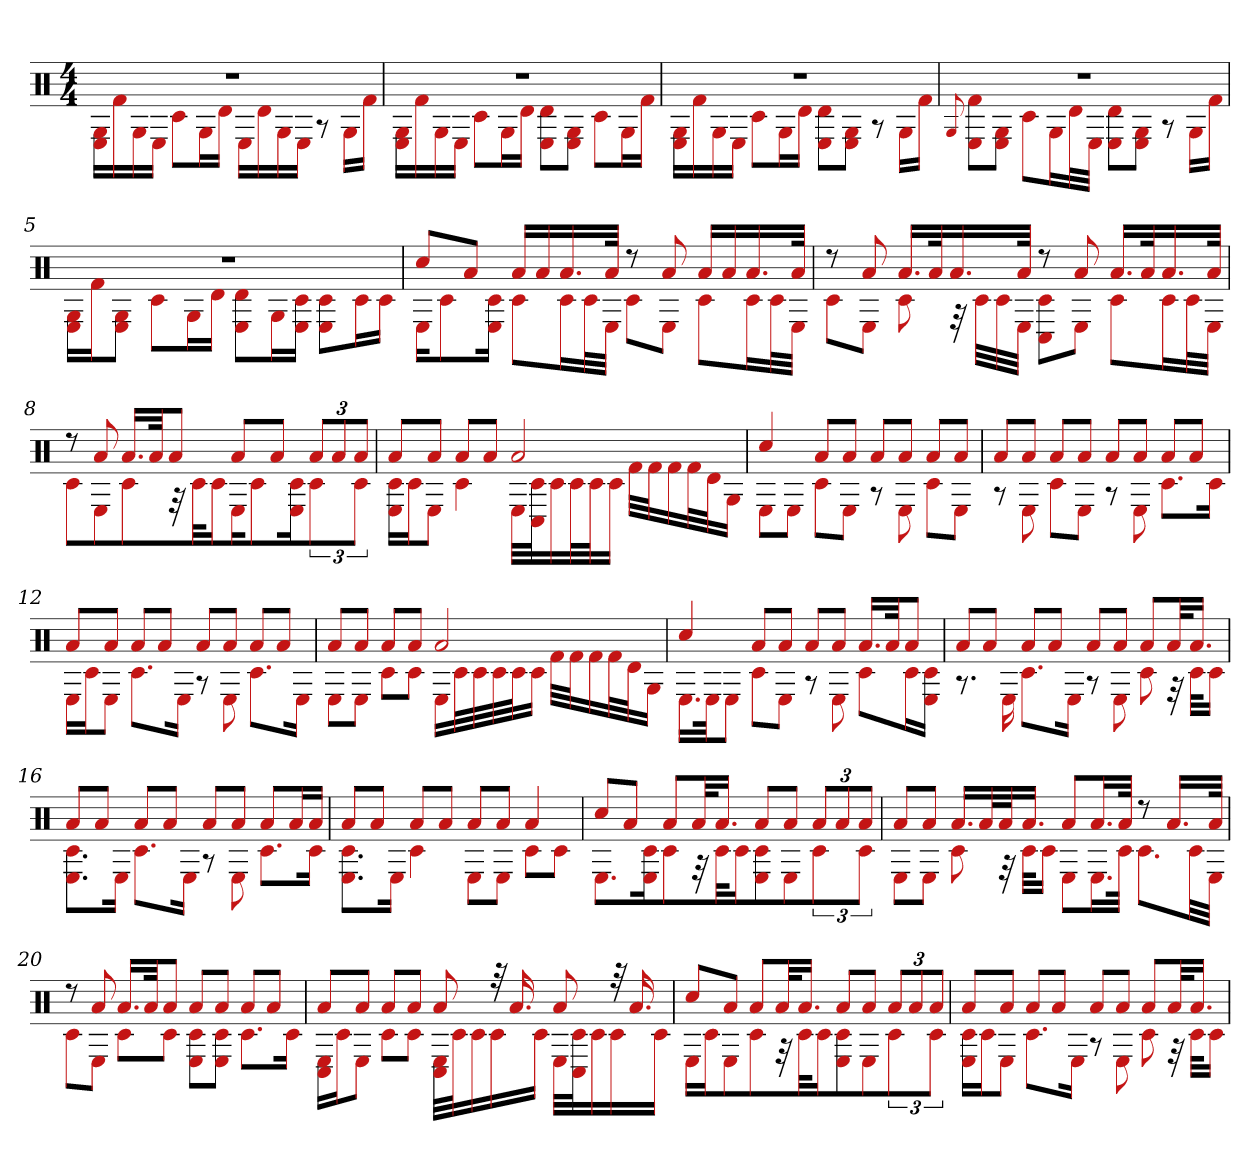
**kern
*part1
*staff1
*clefX
*k[]
*M4/4
=1
*^
1r	16E 16GLL
.	16f#
.	16G
.	16EJJ
.	8c#L
.	16GL
.	16dJJ
.	16ELL
.	16d
.	16G
.	16EJJ
.	8r
.	16GLL
.	16f#JJ
=2	=2
1r	16E 16GLL
.	16f#
.	16G
.	16EJJ
.	8c#L
.	16GL
.	16dJJ
.	8E 8dL
.	8G 8EJ
.	8c#L
.	16GL
.	16f#JJ
=3	=3
1r	16E 16GLL
.	16f#
.	16G
.	16EJJ
.	8c#L
.	16GL
.	16dJJ
.	8E 8dL
.	8G 8EJ
.	8r
.	16GLL
.	16f#JJ
=4	=4
.	8qqG
1r	8E 8f#L
.	8G 8EJ
.	8c#L
.	16GL
.	32dL
.	32EJJJ
.	8E 8dL
.	8G 8EJ
.	8r
.	16GLL
.	16f#JJ
=5	=5
1r	16E 16GLL
.	16f#J
.	8G 8EJ
.	8c#L
.	16GL
.	16dJJ
.	8E 8dL
.	16GL
.	16E 16c#JJ
.	8E 8c#L
.	16c#L
.	16c#JJ
=6	=6
8cc#L	16EKL
.	8c#
8aJ	.
.	16E 16c#Jk
16aLL	8c#L
16a	.
16.a	16c#L
.	32c#L
32aJJk	32EJJJ
8r	8c#L
8a	8EJ
16aLL	8c#L
16a	.
16.a	16c#L
.	32c#L
32aJJk	32EJJJ
=7	=7
8r	8c#L
8a	8EJ
16.aLL	8c#
32ak	.
16.a	32r
.	32c#LLL
.	32c#
32aJJk	32EJJJ
8r	8C# 8c#L
8a	8EJ
16.aLL	8c#L
32ak	.
16.a	16c#L
.	32c#L
32aJJk	32EJJJ
=8	=8
8r	8c#L
8a	8EJ
16.aLL	8c#
32aJk	.
8aJ	32r
.	32c#KLL
.	16c#JJ
8aL	16EKL
.	8c#
8aJ	.
.	16E 16c#Jk
12aL	6c#
12a	.
12aJ	12c#J
=9	=9
8aL	16c# 16ELL
.	16c#J
8aJ	8EJ
8aL	4c#
8aJ	.
2a	32ELLL
.	32C# 32c#J
.	16c#
.	32c#L
.	32c#J
.	16c#JJ
.	32f#LLL
.	32f#J
.	16f#
.	32f#L
.	32dJ
.	16GJJ
=10	=10
4cc#	8EL
.	8EJ
8aL	8c#L
8aJ	8EJ
8aL	8r
8aJ	8E
8aL	8c#L
8aJ	8EJ
=11	=11
8aL	8r
8aJ	8E
8aL	8c#L
8aJ	8EJ
8aL	8r
8aJ	8E
8aL	8.c#L
8aJ	.
.	16c#Jk
=12	=12
8aL	16ELL
.	16c#J
8aJ	8EJ
8aL	8.c#L
8aJ	.
.	16EJk
8aL	8r
8aJ	8E
8aL	8.c#L
8aJ	.
.	16EJk
=13	=13
8aL	8EL
8aJ	8EJ
8aL	8c#L
8aJ	8c#J
2a	16ELL
.	32c#L
.	32c#
.	32c#
.	32c#J
.	16c#JJ
.	32f#LLL
.	32f#J
.	16f#
.	32f#L
.	32dJ
.	16GJJ
=14	=14
4cc#	16.ELL
.	32EJk
.	8EJ
8aL	8c#L
8aJ	8EJ
8aL	8r
8aJ	8E
16.aLL	8c#L
32aJk	.
8aJ	16c#L
.	16c# 16EJJ
=15	=15
8aL	8.r
8aJ	.
.	16E
8aL	8.c#L
8aJ	.
.	16EJk
8aL	8r
8aJ	8E
8aL	8c#
32akL	32r
16.aJJ	32c#KLL
.	16c#JJ
=16	=16
8aL	8.c# 8.EL
8aJ	.
.	16EJk
8aL	8.c#L
8aJ	.
.	16EJk
8aL	8r
8aJ	8E
8aL	8.c#L
16aL	.
16aJJ	16c#Jk
=17	=17
8aL	8.E 8.c#L
8aJ	.
.	16EJk
8aL	4c#
8aJ	.
8aL	8EL
8aJ	8EJ
4a	8c#L
.	8c#J
=18	=18
8cc#L	8.EL
8aJ	.
.	16E 16c#Jk
8aL	8c#
32akL	32r
16.aJJ	32c#KLL
.	16c#JJ
8aL	8c# 8EL
8aJ	8EJ
12aL	6c#
12a	.
12aJ	12c#J
=19	=19
8aL	8EL
8aJ	8EJ
16.aLL	8c#
32aL	.
32aJ	32r
16.aJJ	32c#KLL
.	16c#JJ
8aL	8EL
16.aL	16.EL
32aJJk	32c#JJk
8r	8.c#L
16.aLL	.
.	32c#LL
32aJJk	32EJJJ
=20	=20
8r	8c#L
8a	8EJ
16.aLL	8c#L
32aJk	.
8aJ	8c#J
8aL	8E 8c#L
8aJ	8E 8c#J
8aL	8.c#L
8aJ	.
.	16c#Jk
=21	=21
8aL	16E 16C#LL
.	16c#J
8aJ	8EJ
8aL	8c#L
8aJ	8c#J
8a	32E 32C#LLL
.	32c#J
.	16c#
32r	16c#
16.a	.
.	16c#JJ
8a	32ELLL
.	32C# 32c#J
.	16c#
32r	16c#
16.a	.
.	16c#JJ
=22	=22
8cc#L	16ELL
.	16c#J
8aJ	8EJ
8aL	8c#
32akL	32r
16.aJJ	32c#KLL
.	16c#JJ
8aL	8E 8c#L
8aJ	8EJ
12aL	6c#
12a	.
12aJ	12c#J
=23	=23
8aL	16E 16c#LL
.	16c#J
8aJ	8EJ
8aL	8.c#L
8aJ	.
.	16EJk
8aL	8r
8aJ	8E
8aL	8c#
32akL	32r
16.aJJ	32c#KLL
.	16c#JJ
*v	*v
=
*-
